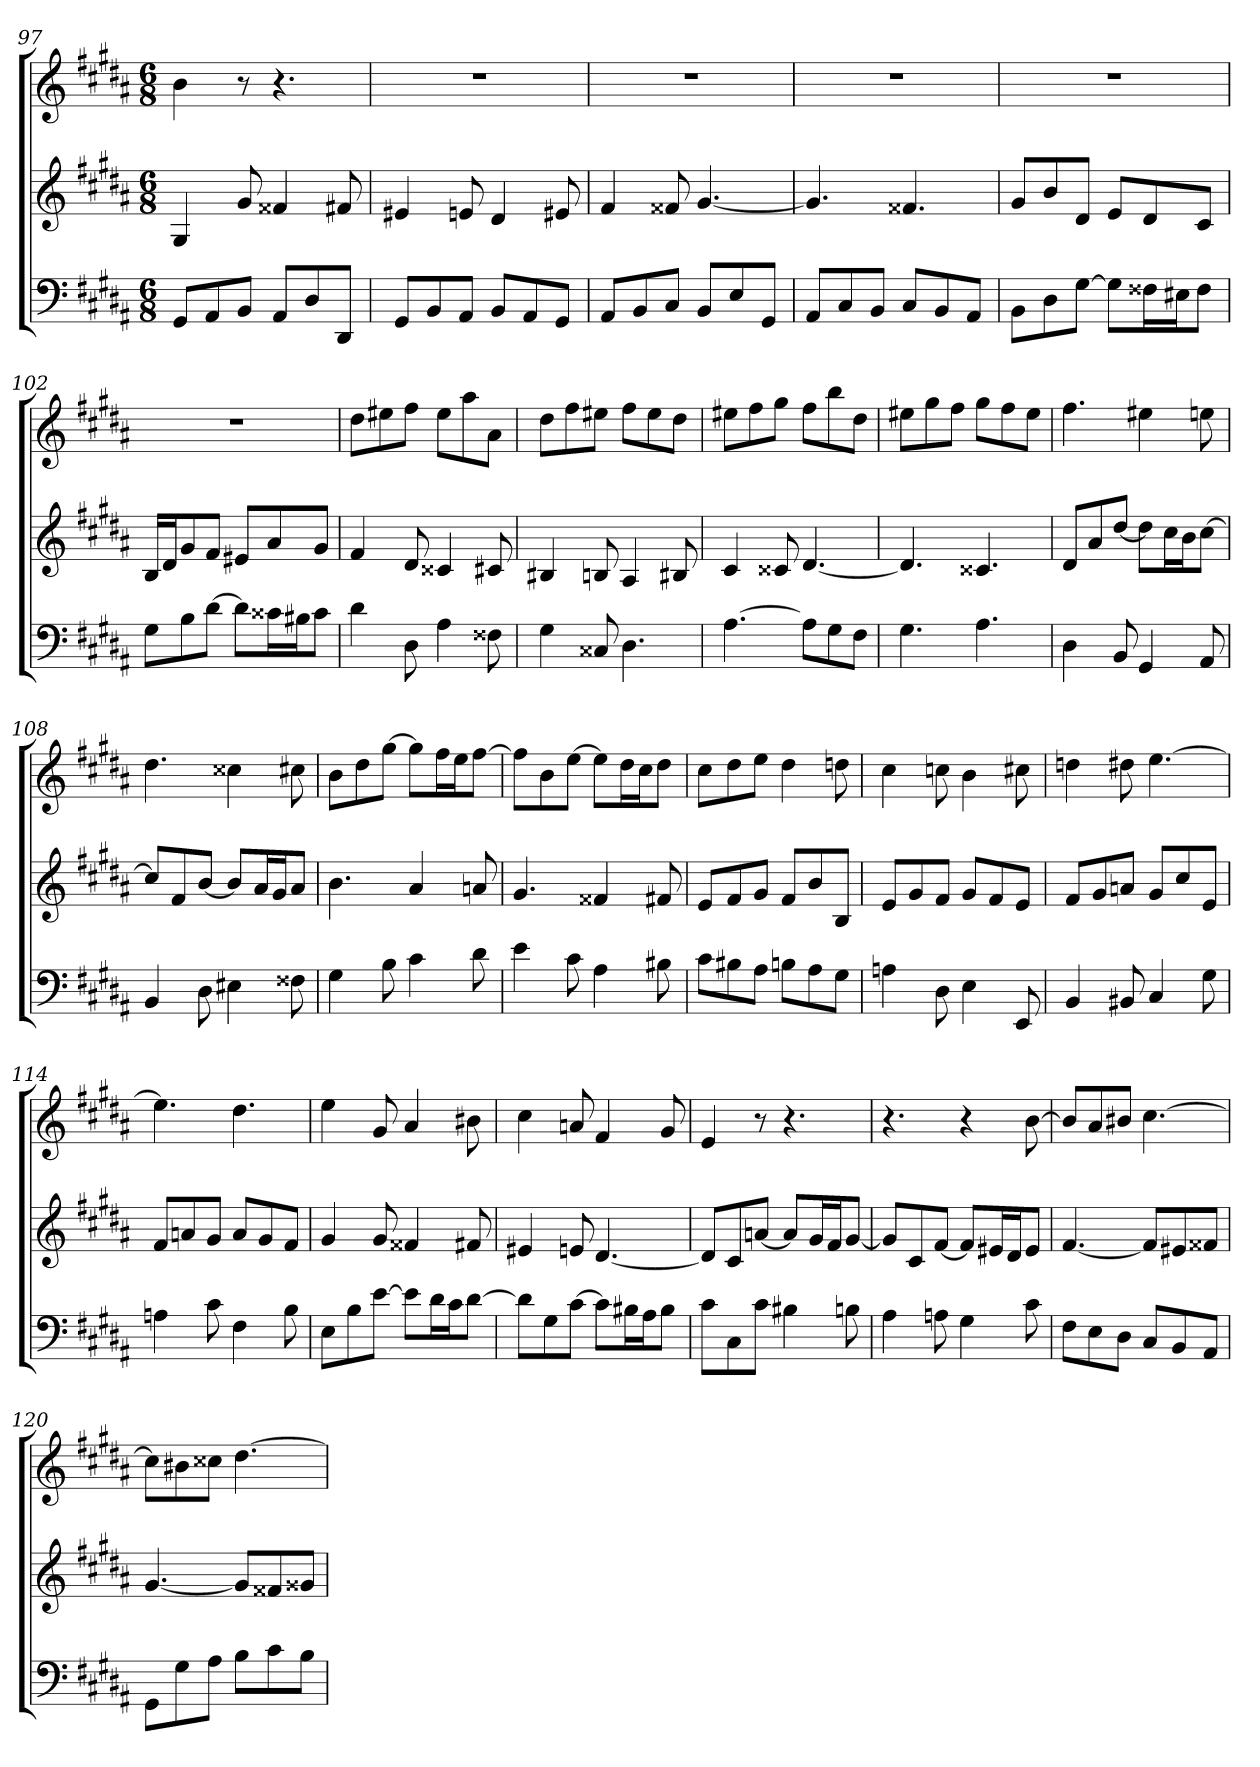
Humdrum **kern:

**kern	**kern	**kern
*part3	*part2	*part1
*staff3	*staff2	*staff1
*k[f#c#g#d#a#]	*k[f#c#g#d#a#]	*k[f#c#g#d#a#]
*g#:	*g#:	*g#:
*M6/8	*M6/8	*M6/8
=97	=97	=97
8GG#L	4G#	4b
8AA#	.	.
8BBJ	8g#	8r
8AA#L	4f##X	4.r
8D#	.	.
8DD#J	8f#X	.
=98	=98	=98
8GG#L	4e#X	2.r
8BB	.	.
8AA#J	8en	.
8BBL	4d#	.
8AA#	.	.
8GG#J	8e#X	.
=99	=99	=99
8AA#L	4f#	2.r
8BB	.	.
8C#J	8f##X	.
8BBL	[4.g#	.
8E	.	.
8GG#J	.	.
=100	=100	=100
8AA#L	4.g#]	2.r
8C#	.	.
8BBJ	.	.
8C#L	4.f##X	.
8BB	.	.
8AA#J	.	.
=101	=101	=101
8BBL	8g#L	2.r
8D#	8b	.
[8G#J	8d#J	.
8G#L]	8eL	.
16F##XL	8d#	.
16E#XJ	.	.
8F##J	8c#J	.
=102	=102	=102
8G#L	16BLL	2.r
.	16d#J	.
8B	8g#	.
[8d#J	8f#J	.
8d#L]	8e#XL	.
16c##XL	8a#	.
16B#XJ	.	.
8c##J	8g#J	.
=103	=103	=103
4d#	4f#	8dd#L
.	.	8ee#X
8D#	8d#	8ff#J
4A#	4c##X	8ee#L
.	.	8aa#
8F##X	8c#X	8a#J
=104	=104	=104
4G#	4B#X	8dd#L
.	.	8ff#
8C##X	8Bn	8ee#XJ
4.D#	4A#	8ff#L
.	.	8ee#
.	8B#X	8dd#J
=105	=105	=105
[4.A#	4c#	8ee#XL
.	.	8ff#
.	8c##X	8gg#J
8A#L]	[4.d#	8ff#L
8G#	.	8bb
8F#J	.	8dd#J
=106	=106	=106
4.G#	4.d#]	8ee#XL
.	.	8gg#
.	.	8ff#J
4.A#	4.c##X	8gg#L
.	.	8ff#
.	.	8ee#J
=107	=107	=107
4D#	8d#L	4.ff#
.	8a#	.
8BB	[8dd#J	.
4GG#	8dd#L]	4ee#X
.	16cc#L	.
.	16bJ	.
8AA#	[8cc#J	8een
=108	=108	=108
4BB	8cc#L]	4.dd#
.	8f#	.
8D#	[8bJ	.
4E#X	8bL]	4cc##X
.	16a#L	.
.	16g#J	.
8F##X	8a#J	8cc#X
=109	=109	=109
4G#	4.b	8bL
.	.	8dd#
8B	.	[8gg#J
4c#	4a#	8gg#L]
.	.	16ff#L
.	.	16eeJ
8d#	8an	[8ff#J
=110	=110	=110
4e	4.g#	8ff#L]
.	.	8b
8c#	.	[8eeJ
4A#	4f##X	8eeL]
.	.	16dd#L
.	.	16cc#J
8B#X	8f#X	8dd#J
=111	=111	=111
8c#L	8eL	8cc#L
8B#X	8f#	8dd#
8A#J	8g#J	8eeJ
8BnL	8f#L	4dd#
8A#	8b	.
8G#J	8BJ	8ddn
=112	=112	=112
4An	8eL	4cc#
.	8g#	.
8D#	8f#J	8ccn
4E	8g#L	4b
.	8f#	.
8EE	8eJ	8cc#X
=113	=113	=113
4BB	8f#L	4ddn
.	8g#	.
8BB#X	8anJ	8dd#X
4C#	8g#L	[4.ee
.	8cc#	.
8G#	8eJ	.
=114	=114	=114
4An	8f#L	4.ee]
.	8an	.
8c#	8g#J	.
4F#	8aL	4.dd#
.	8g#	.
8B	8f#J	.
=115	=115	=115
8EL	4g#	4ee
8B	.	.
[8eJ	8g#	8g#
8eL]	4f##X	4a#
16d#L	.	.
16c#J	.	.
[8d#J	8f#X	8b#X
=116	=116	=116
8d#L]	4e#X	4cc#
8G#	.	.
[8c#J	8en	8an
8c#L]	[4.d#	4f#
16B#XL	.	.
16A#J	.	.
8B#J	.	8g#
=117	=117	=117
8c#L	8d#L]	4e
8C#	8c#	.
8c#J	[8anJ	8r
4B#X	8aL]	4.r
.	16g#L	.
.	16f#J	.
8Bn	[8g#J	.
=118	=118	=118
4A#	8g#L]	4.r
.	8c#	.
8An	[8f#J	.
4G#	8f#L]	4r
.	16e#XL	.
.	16d#J	.
8c#	8e#J	[8b
=119	=119	=119
8F#L	[4.f#	8bL]
8E	.	8a#
8D#J	.	8b#XJ
8C#L	8f#L]	[4.cc#
8BB	8e#X	.
8AA#J	8f##XJ	.
=120	=120	=120
8GG#L	[4.g#	8cc#L]
8G#	.	8b#X
8A#J	.	8cc##XJ
8BL	8g#L]	[4.dd#
8c#	8f##X	.
8BJ	8g##XJ	.
=	=	=
*-	*-	*-
